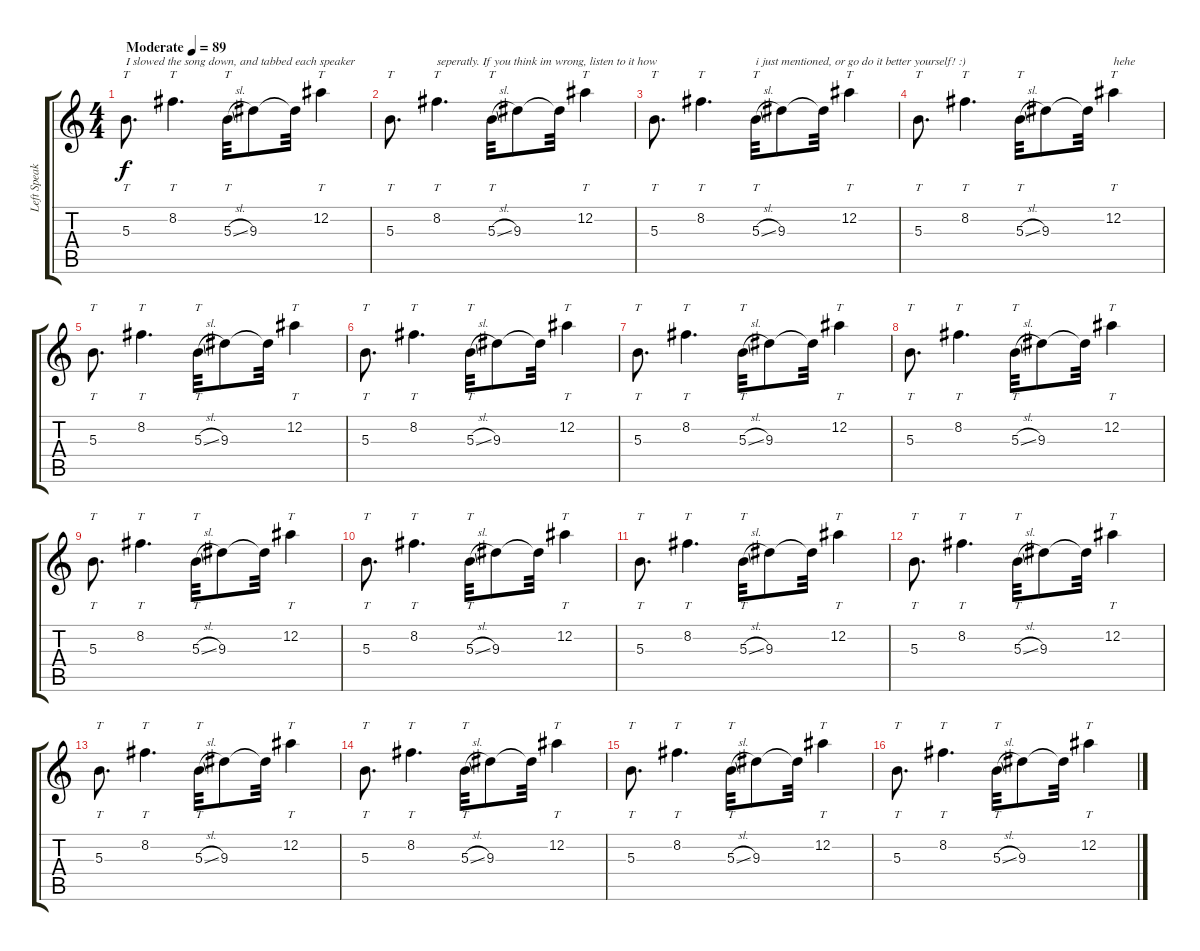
\track ("Left Speaker 1" "Left Speak") {instrument distortionguitar}
\staff {score tabs}
\tuning (Eb4 Bb3 Gb3 Db3 Ab2 Eb2) {hide}
\ts (4 4)
\tempo (89 "Moderate")
\clef g2
\ks c
5.3.8{tt d txt "I slowed the song down, and tabbed each speaker" dy f instrument distortionguitar} 8.2.4{tt d} 5.3{sl}.32{tt} 9.3.8 9.3{t}.32 12.2.4{tt} |
5.3.8{tt d} 8.2.4{tt d txt "seperatly. If you think im wrong, listen to it how"} 5.3{sl}.32{tt} 9.3.8 9.3{t}.32 12.2.4{tt} |
5.3.8{tt d} 8.2.4{tt d} 5.3{sl}.32{tt txt "i just mentioned, or go do it better yourself! :)"} 9.3.8 9.3{t}.32 12.2.4{tt} |
5.3.8{tt d} 8.2.4{tt d} 5.3{sl}.32{tt} 9.3.8 9.3{t}.32 12.2.4{tt txt "hehe"} |
5.3.8{tt d} 8.2.4{tt d} 5.3{sl}.32{tt} 9.3.8 9.3{t}.32 12.2.4{tt} |
5.3.8{tt d} 8.2.4{tt d} 5.3{sl}.32{tt} 9.3.8 9.3{t}.32 12.2.4{tt} |
5.3.8{tt d} 8.2.4{tt d} 5.3{sl}.32{tt} 9.3.8 9.3{t}.32 12.2.4{tt} |
5.3.8{tt d} 8.2.4{tt d} 5.3{sl}.32{tt} 9.3.8 9.3{t}.32 12.2.4{tt} |
5.3.8{tt d} 8.2.4{tt d} 5.3{sl}.32{tt} 9.3.8 9.3{t}.32 12.2.4{tt} |
5.3.8{tt d} 8.2.4{tt d} 5.3{sl}.32{tt} 9.3.8 9.3{t}.32 12.2.4{tt} |
5.3.8{tt d} 8.2.4{tt d} 5.3{sl}.32{tt} 9.3.8 9.3{t}.32 12.2.4{tt} |
5.3.8{tt d} 8.2.4{tt d} 5.3{sl}.32{tt} 9.3.8 9.3{t}.32 12.2.4{tt} |
5.3.8{tt d} 8.2.4{tt d} 5.3{sl}.32{tt} 9.3.8 9.3{t}.32 12.2.4{tt} |
5.3.8{tt d} 8.2.4{tt d} 5.3{sl}.32{tt} 9.3.8 9.3{t}.32 12.2.4{tt} |
5.3.8{tt d} 8.2.4{tt d} 5.3{sl}.32{tt} 9.3.8 9.3{t}.32 12.2.4{tt} |
5.3.8{tt d} 8.2.4{tt d} 5.3{sl}.32{tt} 9.3.8 9.3{t}.32 12.2.4{tt}
